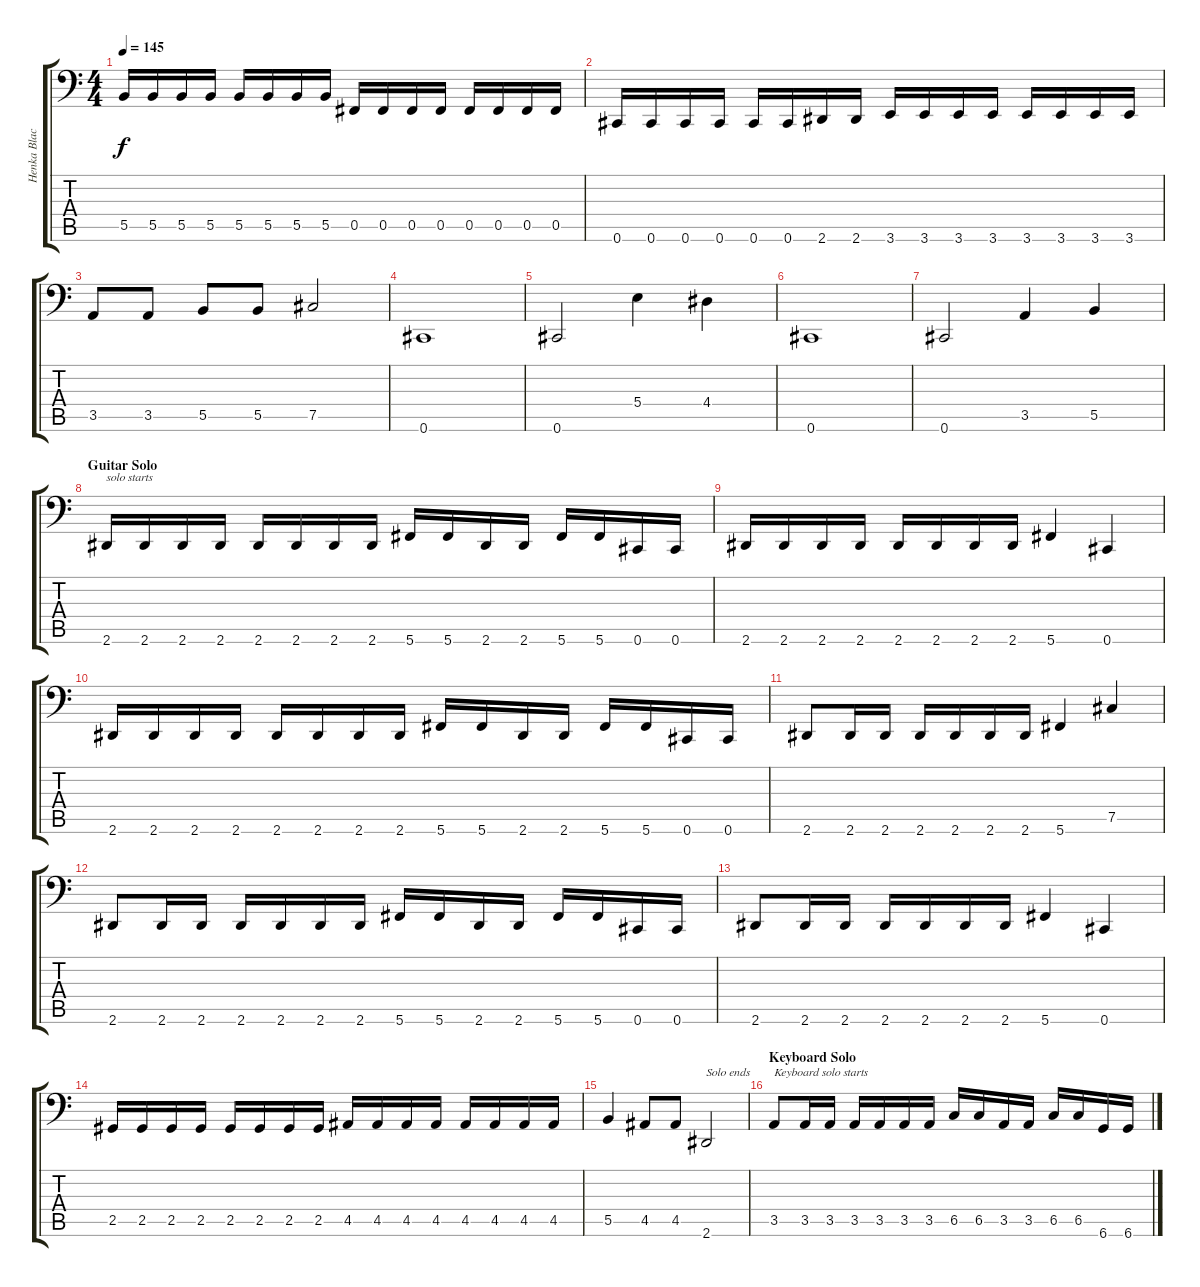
\track ("Henka Blacksmith" "Henka Blac") {instrument electricbasspick}
\staff {score tabs}
\tuning (Db3 Ab2 E2 B1 Gb1 Db1) {hide}
\ts (4 4)
\tempo 145
\clef f4
\ks c
5.5.16{dy f} 5.5.16 5.5.16 5.5.16 5.5.16 5.5.16 5.5.16 5.5.16 0.5.16 0.5.16 0.5.16 0.5.16 0.5.16 0.5.16 0.5.16 0.5.16 |
0.6.16 0.6.16 0.6.16 0.6.16 0.6.16 0.6.16 2.6.16 2.6.16 3.6.16 3.6.16 3.6.16 3.6.16 3.6.16 3.6.16 3.6.16 3.6.16 |
3.5.8 3.5.8 5.5.8 5.5.8 7.5.2 |
0.6.1 |
0.6.2 5.4.4 4.4.4 |
0.6.1 |
0.6.2 3.5.4 5.5.4 |
\section ("" "Guitar Solo")
2.6.16{txt "solo starts"} 2.6.16 2.6.16 2.6.16 2.6.16 2.6.16 2.6.16 2.6.16 5.6.16 5.6.16 2.6.16 2.6.16 5.6.16 5.6.16 0.6.16 0.6.16 |
2.6.16 2.6.16 2.6.16 2.6.16 2.6.16 2.6.16 2.6.16 2.6.16 5.6.4 0.6.4 |
2.6.16 2.6.16 2.6.16 2.6.16 2.6.16 2.6.16 2.6.16 2.6.16 5.6.16 5.6.16 2.6.16 2.6.16 5.6.16 5.6.16 0.6.16 0.6.16 |
2.6.8 2.6.16 2.6.16 2.6.16 2.6.16 2.6.16 2.6.16 5.6.4 7.5.4 |
2.6.8 2.6.16 2.6.16 2.6.16 2.6.16 2.6.16 2.6.16 5.6.16 5.6.16 2.6.16 2.6.16 5.6.16 5.6.16 0.6.16 0.6.16 |
2.6.8 2.6.16 2.6.16 2.6.16 2.6.16 2.6.16 2.6.16 5.6.4 0.6.4 |
2.5.16 2.5.16 2.5.16 2.5.16 2.5.16 2.5.16 2.5.16 2.5.16 4.5.16 4.5.16 4.5.16 4.5.16 4.5.16 4.5.16 4.5.16 4.5.16 |
5.5.4 4.5.8 4.5.8 2.6.2{txt "Solo ends"} |
\section ("" "Keyboard Solo")
3.5.8{txt "Keyboard solo starts"} 3.5.16 3.5.16 3.5.16 3.5.16 3.5.16 3.5.16 6.5.16 6.5.16 3.5.16 3.5.16 6.5.16 6.5.16 6.6.16 6.6.16
